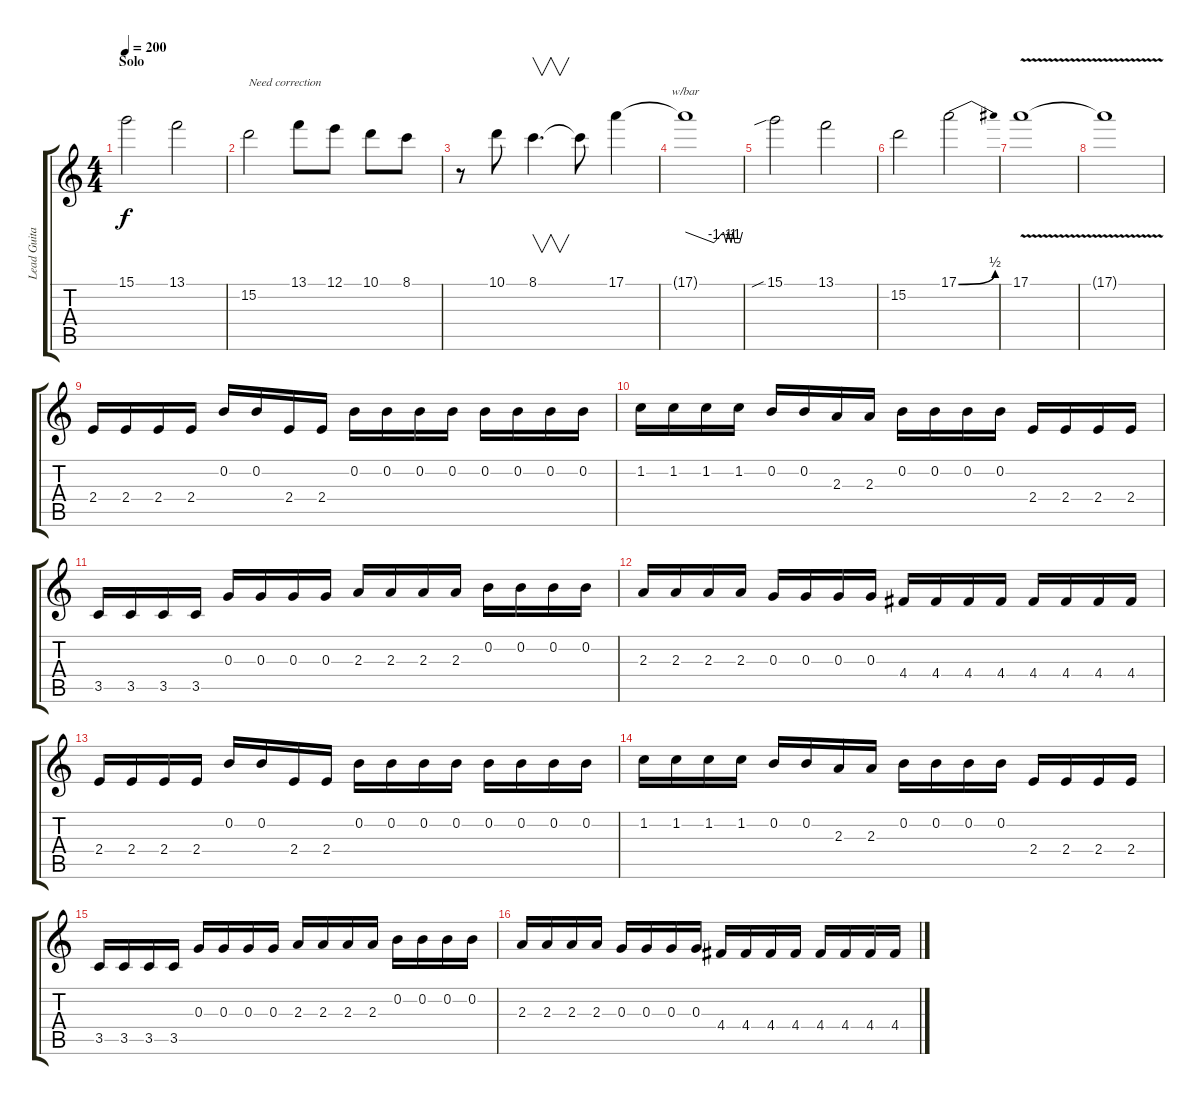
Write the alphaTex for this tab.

\track ("Lead Guitar" "Lead Guita") {instrument distortionguitar}
\staff {score tabs}
\tuning (E4 B3 G3 D3 A2 E2) {hide}
\ts (4 4)
\section ("" "Solo")
\tempo 200
\clef g2
\ks c
15.1.2{dy f volume 13 instrument distortionguitar} 13.1.2 |
15.2.2{txt "Need correction"} 13.1.8 12.1.8 10.1.8 8.1.8 |
r.8 10.1.8 8.1.4{v d} 8.1{t}.8 17.1.4 |
17.1{t}.1{tbe (custom default 0 0 30 -4 40 0 43 -4 45 0 48 -4 50 0 52 -4 57 -4 60 0)} |
15.1{sib}.2 13.1.2 |
15.2.2 17.1{be (bend 0 0 60 2)}.2 |
17.1{v}.1 |
17.1{t}.1 |
2.4.16 2.4.16 2.4.16 2.4.16 0.2.16 0.2.16 2.4.16 2.4.16 0.2.16 0.2.16 0.2.16 0.2.16 0.2.16 0.2.16 0.2.16 0.2.16 |
1.2.16 1.2.16 1.2.16 1.2.16 0.2.16 0.2.16 2.3.16 2.3.16 0.2.16 0.2.16 0.2.16 0.2.16 2.4.16 2.4.16 2.4.16 2.4.16 |
3.5.16 3.5.16 3.5.16 3.5.16 0.3.16 0.3.16 0.3.16 0.3.16 2.3.16 2.3.16 2.3.16 2.3.16 0.2.16 0.2.16 0.2.16 0.2.16 |
2.3.16 2.3.16 2.3.16 2.3.16 0.3.16 0.3.16 0.3.16 0.3.16 4.4.16 4.4.16 4.4.16 4.4.16 4.4.16 4.4.16 4.4.16 4.4.16 |
2.4.16 2.4.16 2.4.16 2.4.16 0.2.16 0.2.16 2.4.16 2.4.16 0.2.16 0.2.16 0.2.16 0.2.16 0.2.16 0.2.16 0.2.16 0.2.16 |
1.2.16 1.2.16 1.2.16 1.2.16 0.2.16 0.2.16 2.3.16 2.3.16 0.2.16 0.2.16 0.2.16 0.2.16 2.4.16 2.4.16 2.4.16 2.4.16 |
3.5.16 3.5.16 3.5.16 3.5.16 0.3.16 0.3.16 0.3.16 0.3.16 2.3.16 2.3.16 2.3.16 2.3.16 0.2.16 0.2.16 0.2.16 0.2.16 |
2.3.16 2.3.16 2.3.16 2.3.16 0.3.16 0.3.16 0.3.16 0.3.16 4.4.16 4.4.16 4.4.16 4.4.16 4.4.16 4.4.16 4.4.16 4.4.16
